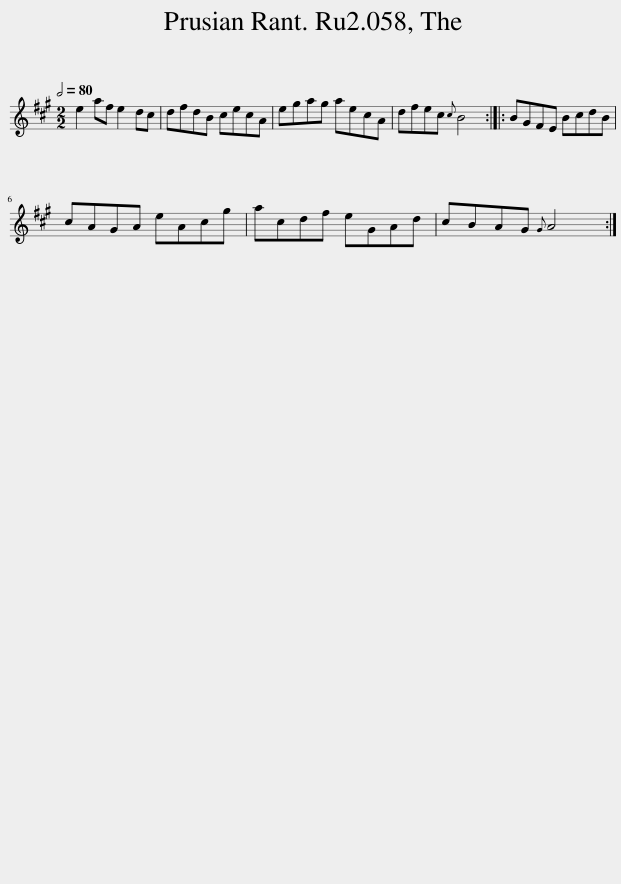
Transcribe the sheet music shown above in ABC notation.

X:1
L:1/8
Q:1/2=80
M:2/2
I:linebreak $
K:A
V:1 treble
V:1
 e2 af e2 dc | dfdB cecA | egag aecA | dfec{c} B4 :: BGFE BcdB |$ %5
 cAGA eAcg | acdf eGAd | cBAG{G} A4 :| %8
